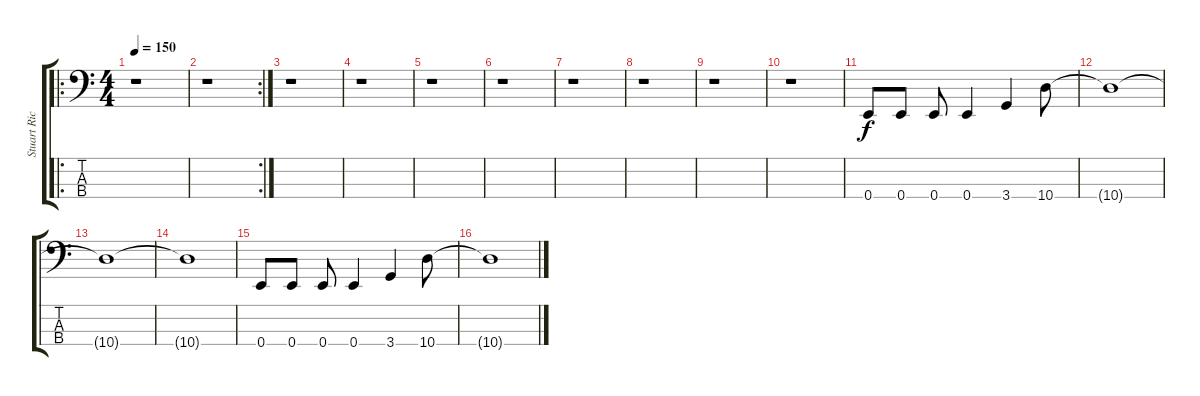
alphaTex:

\track ("Stuart Richardson" "Stuart Ric") {instrument electricbassfinger}
\staff {score tabs}
\tuning (G2 D2 A1 E1) {hide}
\ro
\ts (4 4)
\tempo 150
\clef f4
\ks c
r.1{dy f instrument electricbassfinger} |
\rc 2
r.1 |
r.1 |
r.1 |
r.1 |
r.1 |
r.1 |
r.1 |
r.1 |
r.1 |
0.4.8 0.4.8 0.4.8 0.4.4 3.4.4 10.4.8 |
10.4{t}.1 |
10.4{t}.1 |
10.4{t}.1 |
0.4.8 0.4.8 0.4.8 0.4.4 3.4.4 10.4.8 |
10.4{t}.1
